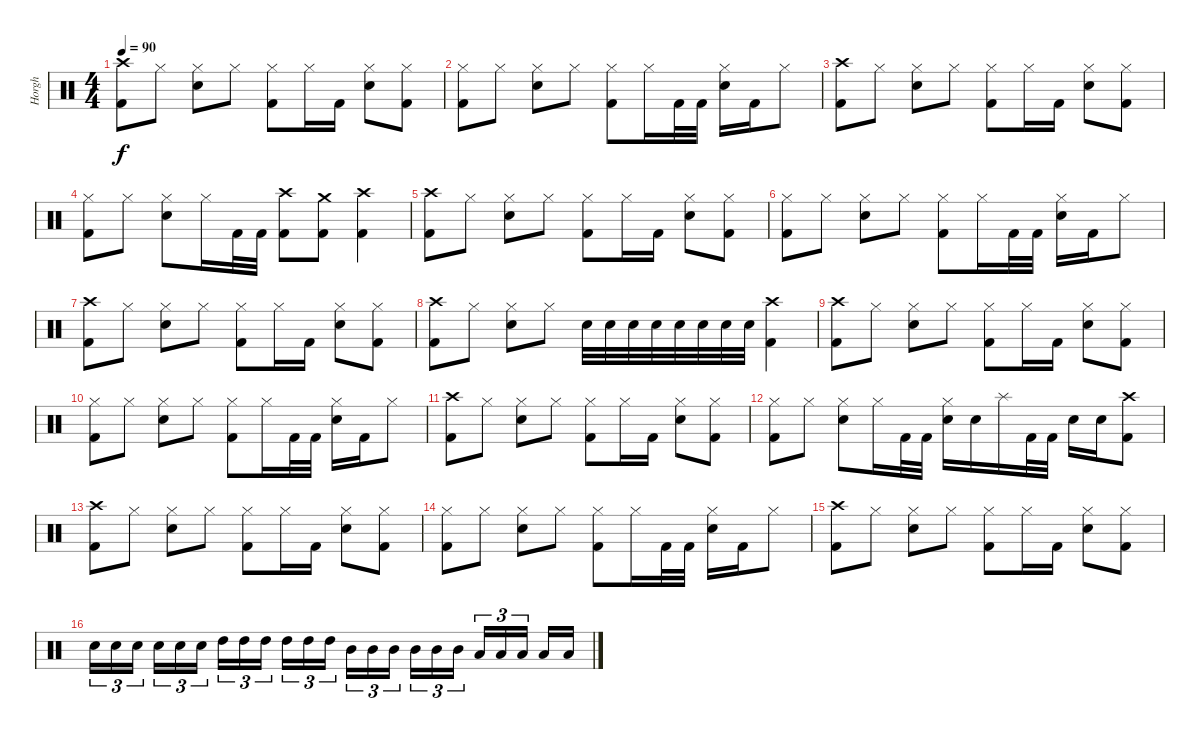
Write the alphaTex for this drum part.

\track ("Horgh" "Horgh") {instrument percussion}
\staff {score}
\articulation defaults
\ts (4 4)
\tempo 90
\clef neutral
\ks c
("Crash high (hit)" "Kick (hit) 2").8{dy f} "Hi-Hat (closed)".8 ("Hi-Hat (closed)" "Electric Snare (hit)").8 "Hi-Hat (closed)".8 ("Hi-Hat (closed)" "Kick (hit) 2").8 "Hi-Hat (closed)".16 "Kick (hit) 2".16 ("Hi-Hat (closed)" "Electric Snare (hit)").8 ("Hi-Hat (closed)" "Kick (hit) 2").8 |
("Hi-Hat (closed)" "Kick (hit) 2").8 "Hi-Hat (closed)".8 ("Hi-Hat (closed)" "Electric Snare (hit)").8 "Hi-Hat (closed)".8 ("Hi-Hat (closed)" "Kick (hit) 2").8 "Hi-Hat (closed)".16 "Kick (hit) 2".32 "Kick (hit) 2".32 ("Hi-Hat (closed)" "Electric Snare (hit)").16 "Kick (hit) 2".16 "Hi-Hat (closed)".8 |
("Crash high (hit)" "Kick (hit) 2").8 "Hi-Hat (closed)".8 ("Hi-Hat (closed)" "Electric Snare (hit)").8 "Hi-Hat (closed)".8 ("Hi-Hat (closed)" "Kick (hit) 2").8 "Hi-Hat (closed)".16 "Kick (hit) 2".16 ("Hi-Hat (closed)" "Electric Snare (hit)").8 ("Hi-Hat (closed)" "Kick (hit) 2").8 |
("Hi-Hat (closed)" "Kick (hit) 2").8 "Hi-Hat (closed)".8 ("Hi-Hat (closed)" "Electric Snare (hit)").8 "Hi-Hat (closed)".16 "Kick (hit) 2".32 "Kick (hit) 2".32 ("Crash high (hit)" "Kick (hit) 2").8 ("Crash medium (hit)" "Kick (hit) 2").8 ("Crash high (hit)" "Kick (hit) 2").4 |
("Crash high (hit)" "Kick (hit) 2").8 "Hi-Hat (closed)".8 ("Hi-Hat (closed)" "Electric Snare (hit)").8 "Hi-Hat (closed)".8 ("Hi-Hat (closed)" "Kick (hit) 2").8 "Hi-Hat (closed)".16 "Kick (hit) 2".16 ("Hi-Hat (closed)" "Electric Snare (hit)").8 ("Hi-Hat (closed)" "Kick (hit) 2").8 |
("Hi-Hat (closed)" "Kick (hit) 2").8 "Hi-Hat (closed)".8 ("Hi-Hat (closed)" "Electric Snare (hit)").8 "Hi-Hat (closed)".8 ("Hi-Hat (closed)" "Kick (hit) 2").8 "Hi-Hat (closed)".16 "Kick (hit) 2".32 "Kick (hit) 2".32 ("Hi-Hat (closed)" "Electric Snare (hit)").16 "Kick (hit) 2".16 "Hi-Hat (closed)".8 |
("Crash high (hit)" "Kick (hit) 2").8 "Hi-Hat (closed)".8 ("Hi-Hat (closed)" "Electric Snare (hit)").8 "Hi-Hat (closed)".8 ("Hi-Hat (closed)" "Kick (hit) 2").8 "Hi-Hat (closed)".16 "Kick (hit) 2".16 ("Hi-Hat (closed)" "Electric Snare (hit)").8 ("Hi-Hat (closed)" "Kick (hit) 2").8 |
("Crash high (hit)" "Kick (hit) 2").8 "Hi-Hat (closed)".8 ("Hi-Hat (closed)" "Electric Snare (hit)").8 "Hi-Hat (closed)".8 "Electric Snare (hit)".32 "Electric Snare (hit)".32 "Electric Snare (hit)".32 "Electric Snare (hit)".32 "Electric Snare (hit)".32 "Electric Snare (hit)".32 "Electric Snare (hit)".32 "Electric Snare (hit)".32 ("Crash high (hit)" "Kick (hit) 2").4 |
("Crash high (hit)" "Kick (hit) 2").8 "Hi-Hat (closed)".8 ("Hi-Hat (closed)" "Electric Snare (hit)").8 "Hi-Hat (closed)".8 ("Hi-Hat (closed)" "Kick (hit) 2").8 "Hi-Hat (closed)".16 "Kick (hit) 2".16 ("Hi-Hat (closed)" "Electric Snare (hit)").8 ("Hi-Hat (closed)" "Kick (hit) 2").8 |
("Hi-Hat (closed)" "Kick (hit) 2").8 "Hi-Hat (closed)".8 ("Hi-Hat (closed)" "Electric Snare (hit)").8 "Hi-Hat (closed)".8 ("Hi-Hat (closed)" "Kick (hit) 2").8 "Hi-Hat (closed)".16 "Kick (hit) 2".32 "Kick (hit) 2".32 ("Hi-Hat (closed)" "Electric Snare (hit)").16 "Kick (hit) 2".16 "Hi-Hat (closed)".8 |
("Crash high (hit)" "Kick (hit) 2").8 "Hi-Hat (closed)".8 ("Hi-Hat (closed)" "Electric Snare (hit)").8 "Hi-Hat (closed)".8 ("Hi-Hat (closed)" "Kick (hit) 2").8 "Hi-Hat (closed)".16 "Kick (hit) 2".16 ("Hi-Hat (closed)" "Electric Snare (hit)").8 ("Hi-Hat (closed)" "Kick (hit) 2").8 |
("Hi-Hat (closed)" "Kick (hit) 2").8 "Hi-Hat (closed)".8 ("Hi-Hat (closed)" "Electric Snare (hit)").8 "Hi-Hat (closed)".16 "Kick (hit) 2".32 "Kick (hit) 2".32 ("Hi-Hat (closed)" "Electric Snare (hit)").16 "Electric Snare (hit)".16 "Splash (hit)".16 "Kick (hit) 2".32 "Kick (hit) 2".32 "Electric Snare (hit)".16 "Electric Snare (hit)".16 ("Crash high (hit)" "Kick (hit) 2").8 |
("Crash high (hit)" "Kick (hit) 2").8 "Hi-Hat (closed)".8 ("Hi-Hat (closed)" "Electric Snare (hit)").8 "Hi-Hat (closed)".8 ("Hi-Hat (closed)" "Kick (hit) 2").8 "Hi-Hat (closed)".16 "Kick (hit) 2".16 ("Hi-Hat (closed)" "Electric Snare (hit)").8 ("Hi-Hat (closed)" "Kick (hit) 2").8 |
("Hi-Hat (closed)" "Kick (hit) 2").8 "Hi-Hat (closed)".8 ("Hi-Hat (closed)" "Electric Snare (hit)").8 "Hi-Hat (closed)".8 ("Hi-Hat (closed)" "Kick (hit) 2").8 "Hi-Hat (closed)".16 "Kick (hit) 2".32 "Kick (hit) 2".32 ("Hi-Hat (closed)" "Electric Snare (hit)").16 "Kick (hit) 2".16 "Hi-Hat (closed)".8 |
("Crash high (hit)" "Kick (hit) 2").8 "Hi-Hat (closed)".8 ("Hi-Hat (closed)" "Electric Snare (hit)").8 "Hi-Hat (closed)".8 ("Hi-Hat (closed)" "Kick (hit) 2").8 "Hi-Hat (closed)".16 "Kick (hit) 2".16 ("Hi-Hat (closed)" "Electric Snare (hit)").8 ("Hi-Hat (closed)" "Kick (hit) 2").8 |
"Electric Snare (hit)".16{tu (3 2)} "Electric Snare (hit)".16{tu (3 2)} "Electric Snare (hit)".16{tu (3 2)} "Electric Snare (hit)".16{tu (3 2)} "Electric Snare (hit)".16{tu (3 2)} "Electric Snare (hit)".16{tu (3 2)} "High Tom (hit)".16{tu (3 2)} "High Tom (hit)".16{tu (3 2)} "High Tom (hit)".16{tu (3 2)} "High Tom (hit)".16{tu (3 2)} "High Tom (hit)".16{tu (3 2)} "High Tom (hit)".16{tu (3 2)} "Mid Tom (hit)".16{tu (3 2)} "Mid Tom (hit)".16{tu (3 2)} "Mid Tom (hit)".16{tu (3 2)} "Mid Tom (hit)".16{tu (3 2)} "Mid Tom (hit)".16{tu (3 2)} "Mid Tom (hit)".16{tu (3 2)} "Low Tom (hit)".16{tu (3 2)} "Low Tom (hit)".16{tu (3 2)} "Low Tom (hit)".16{tu (3 2)} "Low Tom (hit)".16 "Low Tom (hit)".16
